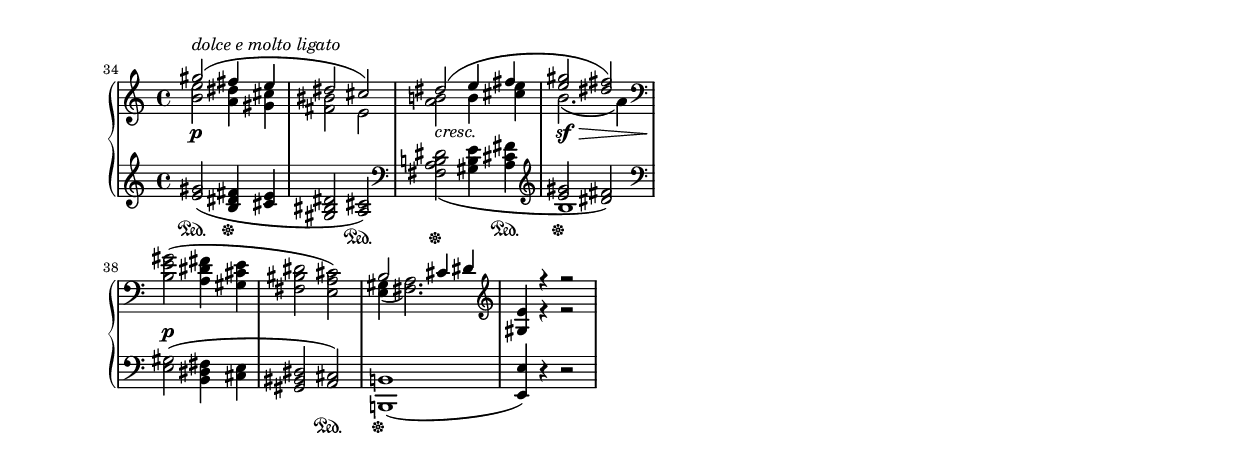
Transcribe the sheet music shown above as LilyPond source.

% Do not edit this file; it is automatically
% generated from Documentation/snippets/new
% This file is in the public domain.
%% Note: this file works from version 2.12.0
\version "2.13.29"
\include "english.ly"
#(set-global-staff-size 15)
\paper {
  ragged-right = ##t
  line-width = 17\cm
  indent = 0\cm
}

\layout {
  \context {
    \Score
    \override PaperColumn #'keep-inside-line = ##t
    \override NonMusicalPaperColumn #'keep-inside-line = ##t
  }
}

% NR 1.1 Pitches

\header {
  lsrtags = "headwords"
  texidoc = ""
  doctitle = "headword"
} % begin verbatim



% L. v. Beethoven
% Piano sonata 21 - Dem Grafen von Waldstein Gewidmet
% chorale at measures 34 - 40+

\new PianoStaff <<

  % RH Staff
  \new Staff <<

    % RH Voice 1
    \new Voice {
      \set Score.currentBarNumber = #34
      \voiceOne
      gs''2 ( ^ \markup \italic { dolce e molto ligato }
      fs''4
      e''4
      |
      ds''2
      cs''2 )
      |
      ds''2 (
      e''4
      fs''4
      |
      <gs'' e''>2
      <fs'' ds''>2 )
      |
      \oneVoice
      \clef bass
      <gs' e' b>2 (
      <fs' ds' a>4
      <e' cs' gs>4
      |
      <ds' bs fs>2
      <cs' a e>2 )
      |
      \voiceOne
      b2 %(
      cs'4
      ds'4
      |
      \clef treble
      <e' gs>4 %)
      r4 r2
    }

    % RH Voice 2
    \new Voice {
      \voiceTwo
      \override Staff.DynamicLineSpanner #'staff-padding = #2.5
      <e'' b'>2 \p
      <ds'' a'>4
      <cs'' gs'>4
      |
      <bs' fs'>2
      e'2
      |
      \once \override TextScript #'staff-padding = #2.5
      <b'! a'>2 _ \markup \italic { cresc. }
      b'4
      <e'' cs''>4
      |
      b'2. ( \sf \>
      a'4 )
      \clef bass
      | \break
      s1 \p
      |
      s1
      |
      <gs e>4 (
      <a fs>2. )
      |
      s4
      r4 r2
    }

  >>

  % LH Staff
  \new Staff {
    \override Staff.SustainPedalLineSpanner #'staff-padding = #5
    <gs' e'>2 ( \sustainOn
    <fs' ds' b>4 \sustainOff
    <e' cs'>4
    |
    <ds' bs gs>2
    <cs' a>2 ) \sustainOn
    |
    \clef bass
    \slurDown
    <ds' b! a fs>2 ( \sustainOff
    <e' b gs>4
    <fs' cs' a>4 \sustainOn
    |
    \clef treble
    \voiceOne
    <<
      {
        <gs' e'>2
        <fs' ds'>2 )
      }
      \new Voice {
        \voiceTwo
        b1 \sustainOff
      }
    >>
    \oneVoice
    |
    %\break
    \clef bass
    <gs e>2 (
    <fs ds b,>4
    <e cs>4
    |
    <ds bs, gs,>2
    <cs a,>2 ) \sustainOn
    |
    <b,! b,,!>1 ( \sustainOff
    |
    <e e,>4 )
    r4 r2
  }

>>
